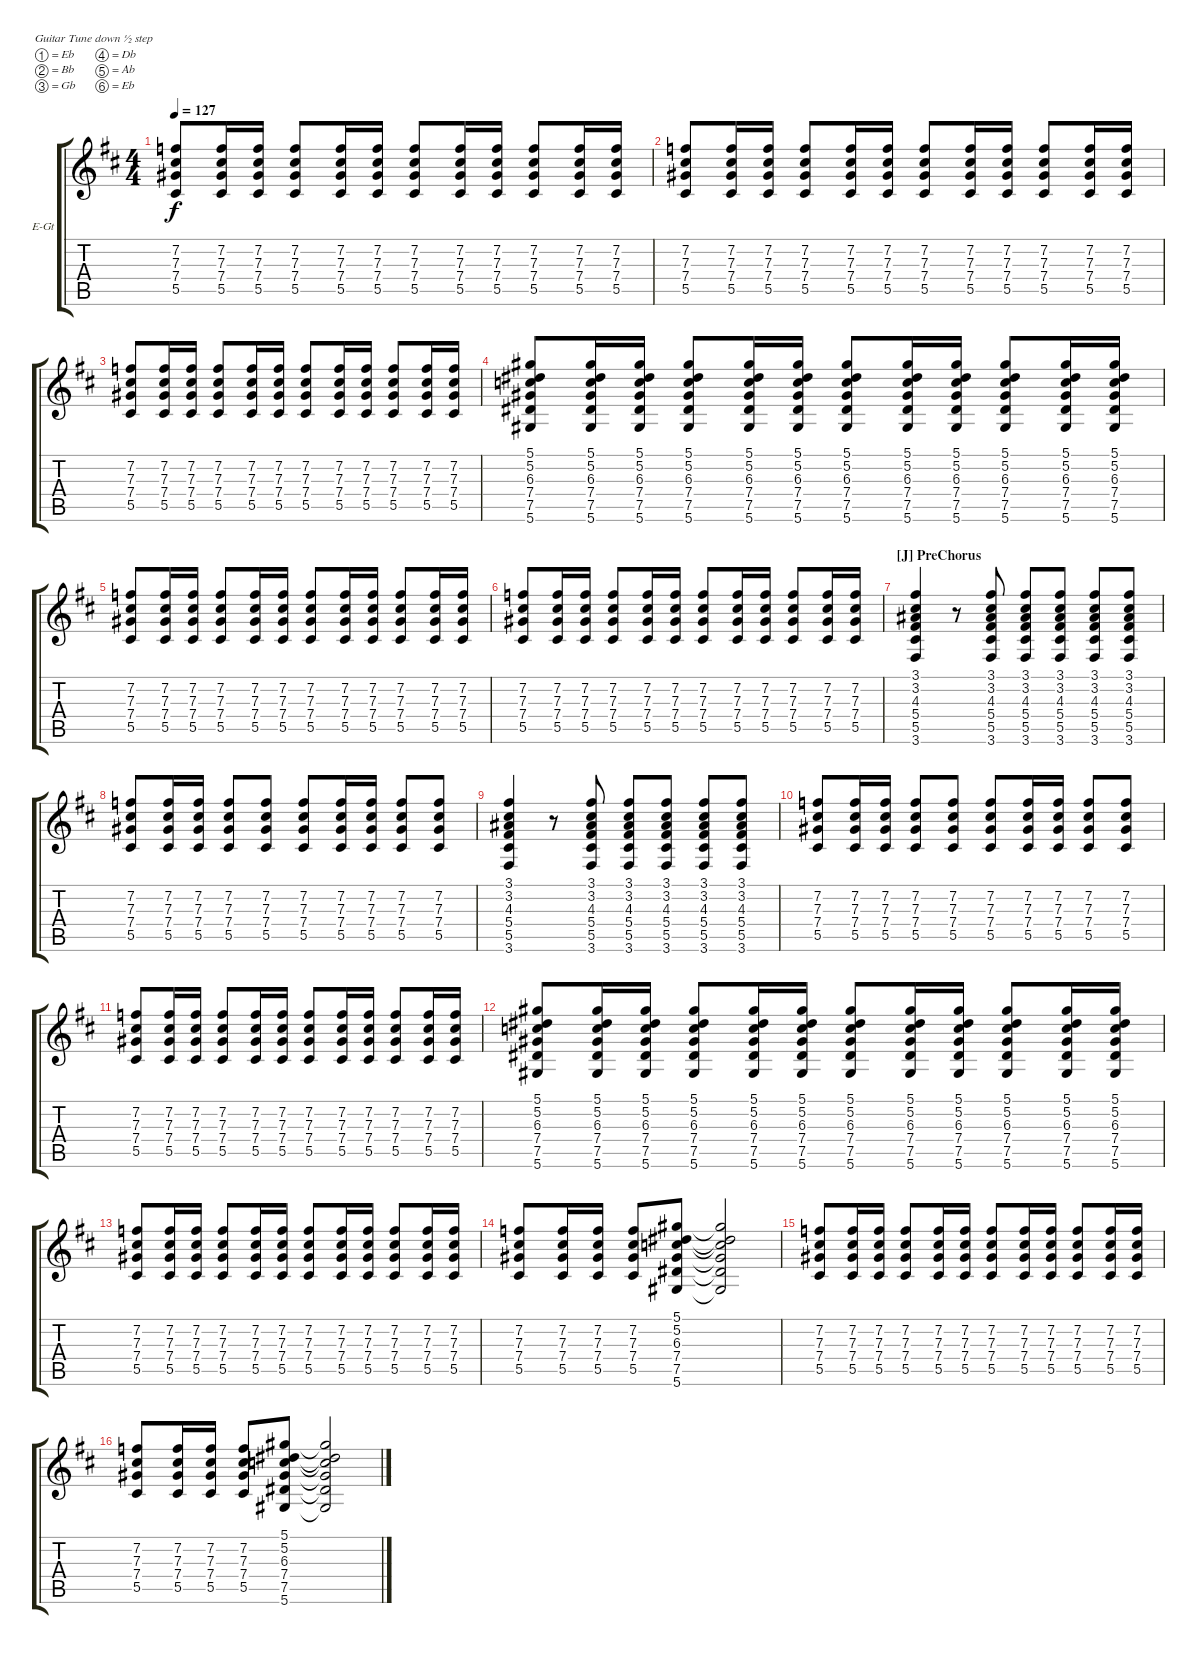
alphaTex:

\bracketExtendMode groupsimilarinstruments
\firstSystemTrackNameOrientation horizontal
\otherSystemsTrackNameOrientation horizontal
\track ("Guitar 2" "E-Gt") {instrument electricguitarjazz}
\staff {score tabs}
\tuning (Eb4 Bb3 Gb3 Db3 Ab2 Eb2)
\ts (4 4)
\tempo 127
\clef g2
\scale
1.06305
\ks d
(7.2 7.3 7.4 5.5).8{dy f} (7.2 7.3 7.4 5.5).16 (7.2 7.3 7.4 5.5).16 (7.2 7.3 7.4 5.5).8 (7.2 7.3 7.4 5.5).16 (7.2 7.3 7.4 5.5).16 (7.2 7.3 7.4 5.5).8 (7.2 7.3 7.4 5.5).16 (7.2 7.3 7.4 5.5).16 (7.2 7.3 7.4 5.5).8 (7.2 7.3 7.4 5.5).16 (7.2 7.3 7.4 5.5).16 |
\scale
0.936948 (7.2 7.3 7.4 5.5).8 (7.2 7.3 7.4 5.5).16 (7.2 7.3 7.4 5.5).16 (7.2 7.3 7.4 5.5).8 (7.2 7.3 7.4 5.5).16 (7.2 7.3 7.4 5.5).16 (7.2 7.3 7.4 5.5).8 (7.2 7.3 7.4 5.5).16 (7.2 7.3 7.4 5.5).16 (7.2 7.3 7.4 5.5).8 (7.2 7.3 7.4 5.5).16 (7.2 7.3 7.4 5.5).16 |
\scale
1.06305 (7.2 7.3 7.4 5.5).8 (7.2 7.3 7.4 5.5).16 (7.2 7.3 7.4 5.5).16 (7.2 7.3 7.4 5.5).8 (7.2 7.3 7.4 5.5).16 (7.2 7.3 7.4 5.5).16 (7.2 7.3 7.4 5.5).8 (7.2 7.3 7.4 5.5).16 (7.2 7.3 7.4 5.5).16 (7.2 7.3 7.4 5.5).8 (7.2 7.3 7.4 5.5).16 (7.2 7.3 7.4 5.5).16 |
\scale
0.936948 (5.6 7.5 7.4 6.3 5.2 5.1).8 (5.6 7.5 7.4 6.3 5.2 5.1).16 (5.6 7.5 7.4 6.3 5.2 5.1).16 (5.6 7.5 7.4 6.3 5.2 5.1).8 (5.6 7.5 7.4 6.3 5.2 5.1).16 (5.6 7.5 7.4 6.3 5.2 5.1).16 (5.6 7.5 7.4 6.3 5.2 5.1).8 (5.6 7.5 7.4 6.3 5.2 5.1).16 (5.6 7.5 7.4 6.3 5.2 5.1).16 (5.6 7.5 7.4 6.3 5.2 5.1).8 (5.6 7.5 7.4 6.3 5.2 5.1).16 (5.6 7.5 7.4 6.3 5.2 5.1).16 |
\scale
1.06305 (7.2 7.3 7.4 5.5).8 (7.2 7.3 7.4 5.5).16 (7.2 7.3 7.4 5.5).16 (7.2 7.3 7.4 5.5).8 (7.2 7.3 7.4 5.5).16 (7.2 7.3 7.4 5.5).16 (7.2 7.3 7.4 5.5).8 (7.2 7.3 7.4 5.5).16 (7.2 7.3 7.4 5.5).16 (7.2 7.3 7.4 5.5).8 (7.2 7.3 7.4 5.5).16 (7.2 7.3 7.4 5.5).16 |
\scale
0.936948 (7.2 7.3 7.4 5.5).8 (7.2 7.3 7.4 5.5).16 (7.2 7.3 7.4 5.5).16 (7.2 7.3 7.4 5.5).8 (7.2 7.3 7.4 5.5).16 (7.2 7.3 7.4 5.5).16 (7.2 7.3 7.4 5.5).8 (7.2 7.3 7.4 5.5).16 (7.2 7.3 7.4 5.5).16 (7.2 7.3 7.4 5.5).8 (7.2 7.3 7.4 5.5).16 (7.2 7.3 7.4 5.5).16 |
\section ("J" "PreChorus")
\scale
1.06305 (3.6 5.5 5.4 4.3 3.2 3.1).4 r.8 (3.6 5.5 5.4 4.3 3.2 3.1).8 (3.6 5.5 5.4 4.3 3.2 3.1).8 (3.6 5.5 5.4 4.3 3.2 3.1).8 (3.6 5.5 5.4 4.3 3.2 3.1).8 (3.6 5.5 5.4 4.3 3.2 3.1).8 |
\scale
0.936948 (7.2 7.3 7.4 5.5).8 (7.2 7.3 7.4 5.5).16 (7.2 7.3 7.4 5.5).16 (7.2 7.3 7.4 5.5).8 (7.2 7.3 7.4 5.5).8 (7.2 7.3 7.4 5.5).8 (7.2 7.3 7.4 5.5).16 (7.2 7.3 7.4 5.5).16 (7.2 7.3 7.4 5.5).8 (7.2 7.3 7.4 5.5).8 |
\scale
1.06305 (3.6 5.5 5.4 4.3 3.2 3.1).4 r.8 (3.6 5.5 5.4 4.3 3.2 3.1).8 (3.6 5.5 5.4 4.3 3.2 3.1).8 (3.6 5.5 5.4 4.3 3.2 3.1).8 (3.6 5.5 5.4 4.3 3.2 3.1).8 (3.6 5.5 5.4 4.3 3.2 3.1).8 |
\scale
0.936948 (7.2 7.3 7.4 5.5).8 (7.2 7.3 7.4 5.5).16 (7.2 7.3 7.4 5.5).16 (7.2 7.3 7.4 5.5).8 (7.2 7.3 7.4 5.5).8 (7.2 7.3 7.4 5.5).8 (7.2 7.3 7.4 5.5).16 (7.2 7.3 7.4 5.5).16 (7.2 7.3 7.4 5.5).8 (7.2 7.3 7.4 5.5).8 |
\scale
1.06305 (7.2 7.3 7.4 5.5).8 (7.2 7.3 7.4 5.5).16 (7.2 7.3 7.4 5.5).16 (7.2 7.3 7.4 5.5).8 (7.2 7.3 7.4 5.5).16 (7.2 7.3 7.4 5.5).16 (7.2 7.3 7.4 5.5).8 (7.2 7.3 7.4 5.5).16 (7.2 7.3 7.4 5.5).16 (7.2 7.3 7.4 5.5).8 (7.2 7.3 7.4 5.5).16 (7.2 7.3 7.4 5.5).16 |
\scale
0.936948 (5.6 7.5 7.4 6.3 5.2 5.1).8 (5.6 7.5 7.4 6.3 5.2 5.1).16 (5.6 7.5 7.4 6.3 5.2 5.1).16 (5.6 7.5 7.4 6.3 5.2 5.1).8 (5.6 7.5 7.4 6.3 5.2 5.1).16 (5.6 7.5 7.4 6.3 5.2 5.1).16 (5.6 7.5 7.4 6.3 5.2 5.1).8 (5.6 7.5 7.4 6.3 5.2 5.1).16 (5.6 7.5 7.4 6.3 5.2 5.1).16 (5.6 7.5 7.4 6.3 5.2 5.1).8 (5.6 7.5 7.4 6.3 5.2 5.1).16 (5.6 7.5 7.4 6.3 5.2 5.1).16 |
\scale
1.06305 (7.2 7.3 7.4 5.5).8 (7.2 7.3 7.4 5.5).16 (7.2 7.3 7.4 5.5).16 (7.2 7.3 7.4 5.5).8 (7.2 7.3 7.4 5.5).16 (7.2 7.3 7.4 5.5).16 (7.2 7.3 7.4 5.5).8 (7.2 7.3 7.4 5.5).16 (7.2 7.3 7.4 5.5).16 (7.2 7.3 7.4 5.5).8 (7.2 7.3 7.4 5.5).16 (7.2 7.3 7.4 5.5).16 |
\scale
0.936948 (7.2 7.3 7.4 5.5).8 (7.2 7.3 7.4 5.5).16 (7.2 7.3 7.4 5.5).16 (7.2 7.3 7.4 5.5).8 (5.2 6.3 7.4 7.5 5.6 5.1).8 (5.2{t} 6.3{t} 7.4{t} 7.5{t} 5.6{t} 5.1{t}).2 |
\scale
1.06305 (7.2 7.3 7.4 5.5).8 (7.2 7.3 7.4 5.5).16 (7.2 7.3 7.4 5.5).16 (7.2 7.3 7.4 5.5).8 (7.2 7.3 7.4 5.5).16 (7.2 7.3 7.4 5.5).16 (7.2 7.3 7.4 5.5).8 (7.2 7.3 7.4 5.5).16 (7.2 7.3 7.4 5.5).16 (7.2 7.3 7.4 5.5).8 (7.2 7.3 7.4 5.5).16 (7.2 7.3 7.4 5.5).16 |
\scale
0.936948 (7.2 7.3 7.4 5.5).8 (7.2 7.3 7.4 5.5).16 (7.2 7.3 7.4 5.5).16 (7.2 7.3 7.4 5.5).8 (5.2 6.3 7.4 7.5 5.6 5.1).8 (5.2{t} 6.3{t} 7.4{t} 7.5{t} 5.6{t} 5.1{t}).2
